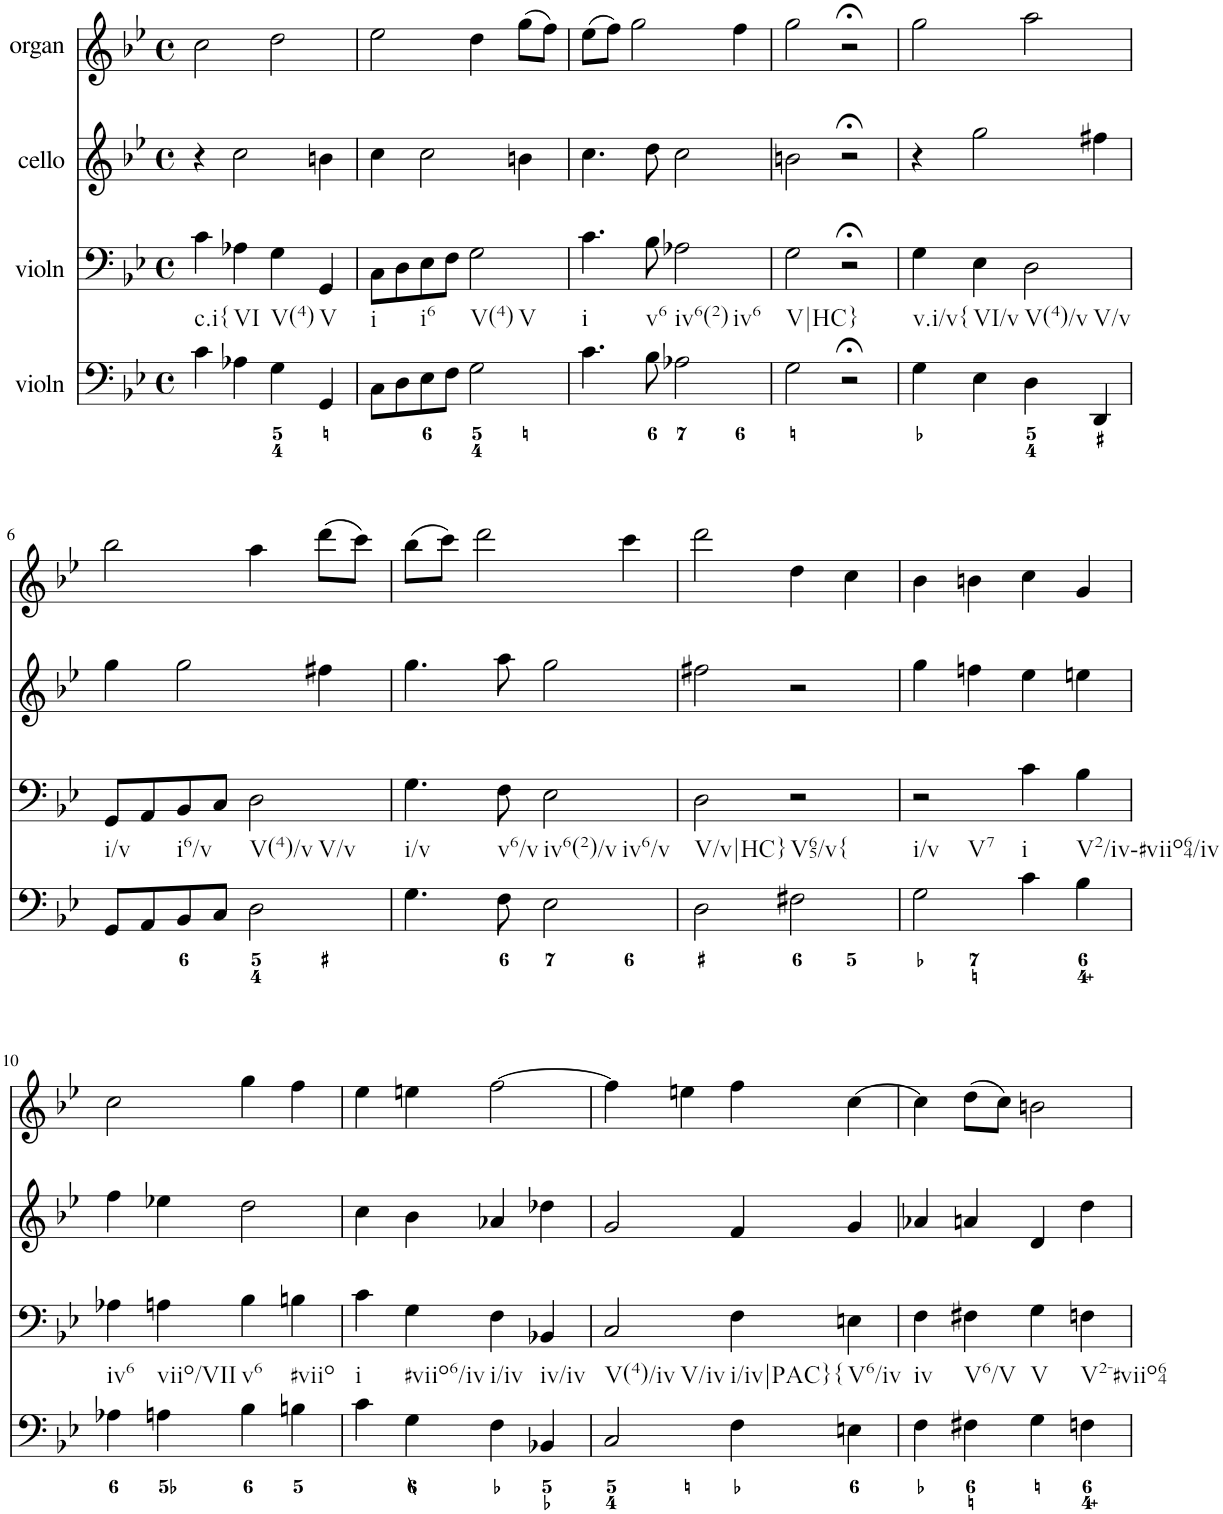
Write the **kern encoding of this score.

**kern	**kern	**kern	**kern
*part4	*part3	*part2	*part1
*staff4	*staff3	*staff2	*staff1
*I"violn	*I"violn	*I"cello	*I"organ
*clefF4	*clefF4	*clefG2	*clefG2
*k[b-e-]	*k[b-e-]	*k[b-e-]	*k[b-e-]
*g:	*g:	*g:	*g:
*M4/4	*M4/4	*M4/4	*M4/4
*met(c)	*met(c)	*met(c)	*met(c)
=1	=1	=1	=1
!	!LO:TX:b:t=c.i{	!	!
4c\	4c\	4r	2cc\
!	!LO:TX:b:t=VI	!	!
4A-X\	4A-X\	2cc\	.
!	!LO:TX:b:t=V(4)	!	!
4G\	4G\	.	2dd\
!	!LO:TX:b:t=V	!	!
4GG/	4GG/	4bn\	.
=2	=2	=2	=2
!	!LO:TX:b:t=i	!	!
8C\L	8C\L	4cc\	2ee-\
8D\	8D\	.	.
!	!LO:TX:b:t=i6	!	!
8E-\	8E-\	2cc\	.
8F\J	8F\J	.	.
!	!LO:TX:b:t=V(4)	!	!
!	!LO:TX:b:t=V	!	!
2G\	2G\	.	4dd\
.	.	4bn\	(8gg\L
.	.	.	8ff\J)
=3	=3	=3	=3
!	!LO:TX:b:t=i	!	!
4.c\	4.c\	4.cc\	(8ee-\L
.	.	.	8ff\J)
.	.	.	2gg\
!	!LO:TX:b:t=v6	!	!
8B-\	8B-\	8dd\	.
!	!LO:TX:b:t=iv6(2)	!	!
!	!LO:TX:b:t=iv6	!	!
2A-X\	2A-X\	2cc\	.
.	.	.	4ff\
=4	=4	=4	=4
!	!LO:TX:b:t=V|HC}	!	!
2G\	2G\	2bn\	2gg\
2r;<	2r;<	2r;<	2r;<
=5	=5	=5	=5
!	!LO:TX:b:t=v.i/v{	!	!
4G\	4G\	4r	2gg\
!	!LO:TX:b:t=VI/v	!	!
4E-\	4E-\	2gg\	.
!	!LO:TX:b:t=V(4)/v	!	!
!	!LO:TX:b:t=V/v	!	!
4D\	2D\	.	2aa\
4DD/	.	4ff#X\	.
!!LO:LB:g=z
=6	=6	=6	=6
!	!LO:TX:b:t=i/v	!	!
8GG/L	8GG/L	4gg\	2bb-\
8AA/	8AA/	.	.
!	!LO:TX:b:t=i6/v	!	!
8BB-/	8BB-/	2gg\	.
8C/J	8C/J	.	.
!	!LO:TX:b:t=V(4)/v	!	!
!	!LO:TX:b:t=V/v	!	!
2D\	2D\	.	4aa\
.	.	4ff#X\	(8ddd\L
.	.	.	8ccc\J)
=7	=7	=7	=7
!	!LO:TX:b:t=i/v	!	!
4.G\	4.G\	4.gg\	(8bb-\L
.	.	.	8ccc\J)
.	.	.	2ddd\
!	!LO:TX:b:t=v6/v	!	!
8F\	8F\	8aa\	.
!	!LO:TX:b:t=iv6(2)/v	!	!
!	!LO:TX:b:t=iv6/v	!	!
2E-\	2E-\	2gg\	.
.	.	.	4ccc\
=8	=8	=8	=8
!	!LO:TX:b:t=V/v|HC}	!	!
2D\	2D\	2ff#X\	2ddd\
!	!LO:TX:b:t=V65/v{	!	!
2F#X\	2r	2r	4dd\
.	.	.	4cc\
=9	=9	=9	=9
!	!LO:TX:b:t=i/v	!	!
!	!LO:TX:b:t=V7	!	!
2G\	2r	4gg\	4b-\
.	.	4ffn\	4bn\
!	!LO:TX:b:t=i	!	!
4c\	4c\	4ee-\	4cc\
!	!LO:TX:b:t=V2/iv-#viio64/iv	!	!
4B-\	4B-\	4een\	4g/
!!LO:LB:g=z
=10	=10	=10	=10
!	!LO:TX:b:t=iv6	!	!
4A-X\	4A-X\	4ff\	2cc\
!	!LO:TX:b:t=viio/VII	!	!
4An\	4An\	4ee-X\	.
!	!LO:TX:b:t=v6	!	!
4B-\	4B-\	2dd\	4gg\
!	!LO:TX:b:t=#viio	!	!
4Bn\	4Bn\	.	4ff\
=11	=11	=11	=11
!	!LO:TX:b:t=i	!	!
4c\	4c\	4cc\	4ee-\
!	!LO:TX:b:t=#viio6/iv	!	!
4G\	4G\	4b-\	4een\
!	!LO:TX:b:t=i/iv	!	!
4F\	4F\	4a-X/	[2ff\
!	!LO:TX:b:t=iv/iv	!	!
4BB-X/	4BB-X/	4dd-X\	.
=12	=12	=12	=12
!	!LO:TX:b:t=V(4)/iv	!	!
!	!LO:TX:b:t=V/iv	!	!
2C/	2C/	2g/	4ff\]
.	.	.	4een\
!	!LO:TX:b:t=i/iv|PAC}{	!	!
4F\	4F\	4f/	4ff\
!	!LO:TX:b:t=V6/iv	!	!
4En\	4En\	4g/	[4cc\
=13	=13	=13	=13
!	!LO:TX:b:t=iv	!	!
4F\	4F\	4a-X/	4cc\]
!	!LO:TX:b:t=V6/V	!	!
4F#X\	4F#X\	4an/	(8dd\L
.	.	.	8cc\J)
!	!LO:TX:b:t=V	!	!
4G\	4G\	4d/	2bn\
!	!LO:TX:b:t=V2-#viio64	!	!
4Fn\	4Fn\	4dd\	.
=	=	=	=
*-	*-	*-	*-
